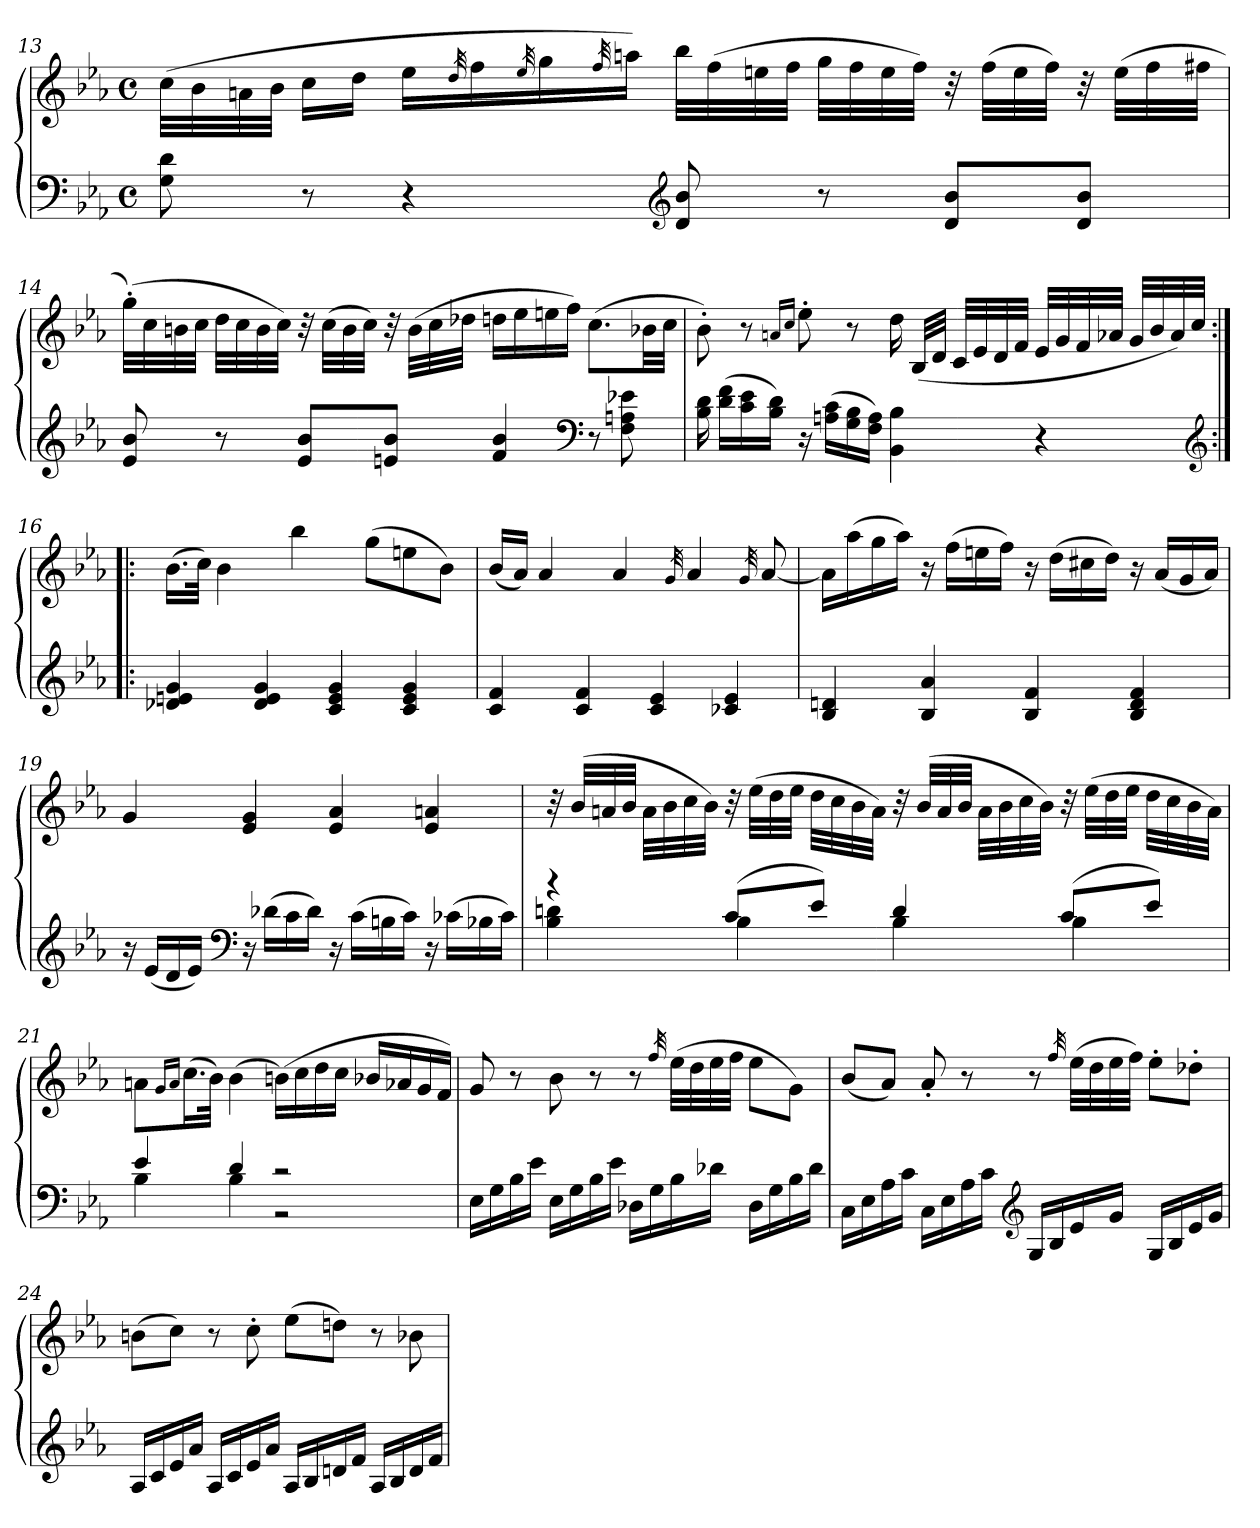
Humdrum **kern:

**kern	**kern
*part1	*part1
*staff2	*staff1
*clefF4	*clefG2
*k[b-e-a-]	*k[b-e-a-]
*E-:	*E-:
*M4/4	*M4/4
*met(c)	*met(c)
=13	=13
8G\ 8d\	(32cc\LLL
.	32b-\
.	32an\
.	32b-\JJJ
8r	16cc\LL
.	16dd\JJ
4r	16ee-\LL
.	32qdd/
.	16ff\
.	32qee-/
.	16gg\
.	32qff/
.	16aan\JJ)
*clefG2	*
8d/ 8b-/	32bb-\LLL
.	(32ff\
.	32een\
.	32ff\JJJ
8r	32gg\LLL
.	32ff\
.	32ee\
.	32ff\JJJ)
8d/ 8b-/L	32r
.	(32ff\LLL
.	32ee\
.	32ff\JJJ)
8d/ 8b-/J	32r
.	(32ee\LLL
.	32ff\
.	32ff#X\JJJ
=14	=14
8e-/ 8b-/	(32gg'\LLL)
.	32cc\
.	32bn\
.	32cc\JJJ
8r	32dd\LLL
.	32cc\
.	32b\
.	32cc\JJJ)
8e-/ 8b-/L	32r
.	(32cc\LLL
.	32b\
.	32cc\JJJ)
8en/ 8b-/J	32r
.	(32b\LLL
.	32cc\
.	32dd-X\JJJ
4f/ 4b-/	16ddn\LL
.	16ee-\
.	16een\
.	16ff\JJ)
*clefF4	*
8r	(8.cc\L
8F\ 8An\ 8e-X\	.
.	32b-X\LL
.	32cc\JJJ
=15	=15
16B-\ 16d\	8b-'\)
(16d\ 16f\LL	.
16c\ 16e-\	8r
16B-\ 16d\JJ)	.
.	16qan/LL
.	16qcc/JJ
16r	8ee-'\
(16An\ 16c\LL	.
16G\ 16B-\	8r
16F\ 16A\JJ)	.
4BB-\ 4B-\	16dd\
.	(32B-/LLL
.	32d/JJJ
.	32c/LLL
.	32e-/
.	32d/
.	32f/JJJ
4r	32e-/LLL
.	32g/
.	32f/
.	32a-X/JJJ
.	32g/LLL
.	32b-/
.	32a-/)
.	32cc/JJJ
*clefG2	*
=16:|!|:	=16:|!|:
4d-X/ 4en/ 4g/	(16.b-\LL
.	32cc\JJk)
.	4b-\
4d-/ 4e/ 4g/	.
.	4bb-\
4c/ 4e/ 4g/	.
.	(8gg\L
4c/ 4e/ 4g/	8een\
.	8b-\J)
=17	=17
4c/ 4f/	(16b-/LL
.	16a-/JJ)
.	4a-/
4c/ 4f/	.
.	4a-/
4c/ 4e-/	.
.	32qg/
.	4a-/
4c-X/ 4e-/	.
.	32qg/
.	[8a-/
=18	=18
4B-/ 4dn/	16a-\LL]
.	(16aa-\
.	16gg\
.	16aa-\JJ)
4B-/ 4a-/	16r
.	(16ff\LL
.	16een\
.	16ff\JJ)
4B-/ 4f/	16r
.	(16dd\LL
.	16cc#X\
.	16dd\JJ)
4B-/ 4d/ 4f/	16r
.	(16a-/LL
.	16g/
.	16a-/JJ)
=19	=19
16r	4g/
(16e-/LL	.
16d/	.
16e-/JJ)	.
*clefF4	*
16r	4e-/ 4g/
(16d-X\LL	.
16c\	.
16d-\JJ)	.
16r	4e-/ 4a-/
(16c\LL	.
16Bn\	.
16c\JJ)	.
16r	4e-/ 4an/
(16c-X\LL	.
16B-X\	.
16c-\JJ)	.
=20	=20
*^	*
4r	4B-\ 4dn\	32r
.	.	(32b-/LLL
.	.	32an/
.	.	32b-/JJJ
.	.	32a\LLL
.	.	32b-\
.	.	32cc\
.	.	32b-\JJJ)
(8c/L	4B-\	32r
.	.	(32ee-\LLL
.	.	32dd\
.	.	32ee-\JJJ
8e-/J)	.	32dd\LLL
.	.	32cc\
.	.	32b-\
.	.	32a\JJJ)
4d/	4B-\	32r
.	.	(32b-/LLL
.	.	32a/
.	.	32b-/JJJ
.	.	32a\LLL
.	.	32b-\
.	.	32cc\
.	.	32b-\JJJ)
(8c/L	4B-\	32r
.	.	(32ee-\LLL
.	.	32dd\
.	.	32ee-\JJJ
8e-/J)	.	32dd\LLL
.	.	32cc\
.	.	32b-\
.	.	32a\JJJ)
=21	=21	=21
4e-/	4B-\	8an\L
.	.	16qg/LL
.	.	16qa/JJ
.	.	(16.cc\L
.	.	32b-\JJk)
4d/	4B-\	(4b-\
2r	2r	(16bn\LL)
.	.	16cc\
.	.	16dd\
.	.	16cc\JJ
.	.	16b-X/LL
.	.	16a-X/
.	.	16g/
.	.	16f/JJ)
*v	*v	*
=22	=22
16E-\LL	8g/
16G\	.
16B-\	8r
16e-\JJ	.
16E-\LL	8b-\
16G\	.
16B-\	8r
16e-\JJ	.
16D-X\LL	8r
16G\	.
.	32qff/
16B-\	(32ee-\LLL
.	32dd\
16d-X\JJ	32ee-\
.	32ff\JJJ
16D-\LL	8ee-\L
16G\	.
16B-\	8g\J)
16d-\JJ	.
=23	=23
16C\LL	(8b-/L
16E-\	.
16A-\	8a-/J)
16c\JJ	.
16C\LL	8a-'/
16E-\	.
16A-\	8r
16c\JJ	.
*clefG2	*
16G/LL	8r
16B-/	.
.	32qff/
16e-/	(32ee-\LLL
.	32dd\
16g/JJ	32ee-\
.	32ff\JJJ)
16G/LL	8ee-'\L
16B-/	.
16e-/	8dd-X'\J
16g/JJ	.
=24	=24
16A-/LL	(8bn\L
16c/	.
16e-/	8cc\J)
16a-/JJ	.
16A-/LL	8r
16c/	.
16e-/	8cc'\
16a-/JJ	.
16A-/LL	(8ee-\L
16B-/	.
16dn/	8ddn\J)
16f/JJ	.
16A-/LL	8r
16B-/	.
16d/	8b-X\
16f/JJ	.
=	=
*-	*-
